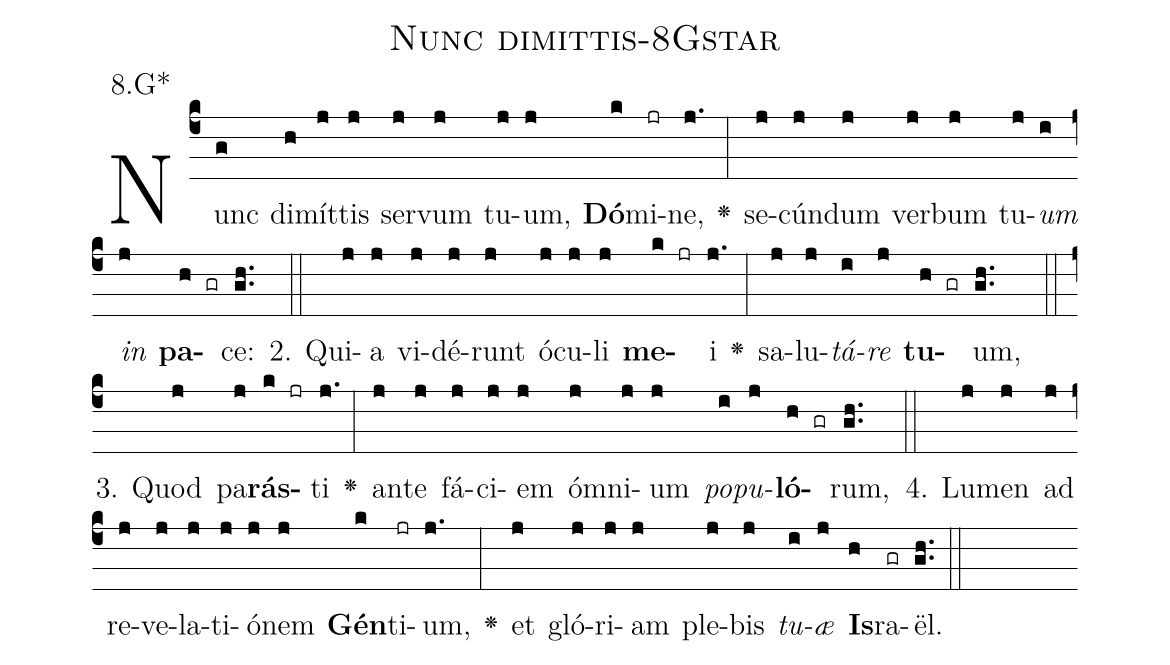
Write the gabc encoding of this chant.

name: Nunc dimittis-8Gstar;
annotation: 8.G*;
%%
(c4)Nunc(g) di(h)mít(j)tis(j) ser(j)vum(j) tu(j)um,(j) <b>Dó</b>(k)mi(jr)ne,(j.) <v>\greheightstar</v>(:) se(j)cún(j)dum(j) ver(j)bum(j) tu(j)<i>um</i>(i) <i>in</i>(j) <b>pa</b>(h gr)ce:(gh..) (::)
2. Qui(j)a(j) vi(j)dé(j)runt(j) ó(j)cu(j)li(j) <b>me</b>(k jr)i(j.) <v>\greheightstar</v>(:) sa(j)lu(j)<i>tá</i>(i)<i>re</i>(j) <b>tu</b>(h gr)um,(gh..) (::)
3. Quod(j) pa(j)<b>rás</b>(k jr)ti(j.) <v>\greheightstar</v>(:) an(j)te(j) fá(j)ci(j)em(j) óm(j)ni(j)um(j) <i>po</i>(i)<i>pu</i>(j)<b>ló</b>(h gr)rum,(gh..) (::)
4. Lu(j)men(j) ad(j) re(j)ve(j)la(j)ti(j)ó(j)nem(j) <b>Gén</b>(k)ti(jr)um,(j.) <v>\greheightstar</v>(:) et(j) gló(j)ri(j)am(j) ple(j)bis(j) <i>tu</i>(i)<i>æ</i>(j) <b>Is</b>(h)ra(gr)ël.(gh..) (::)
